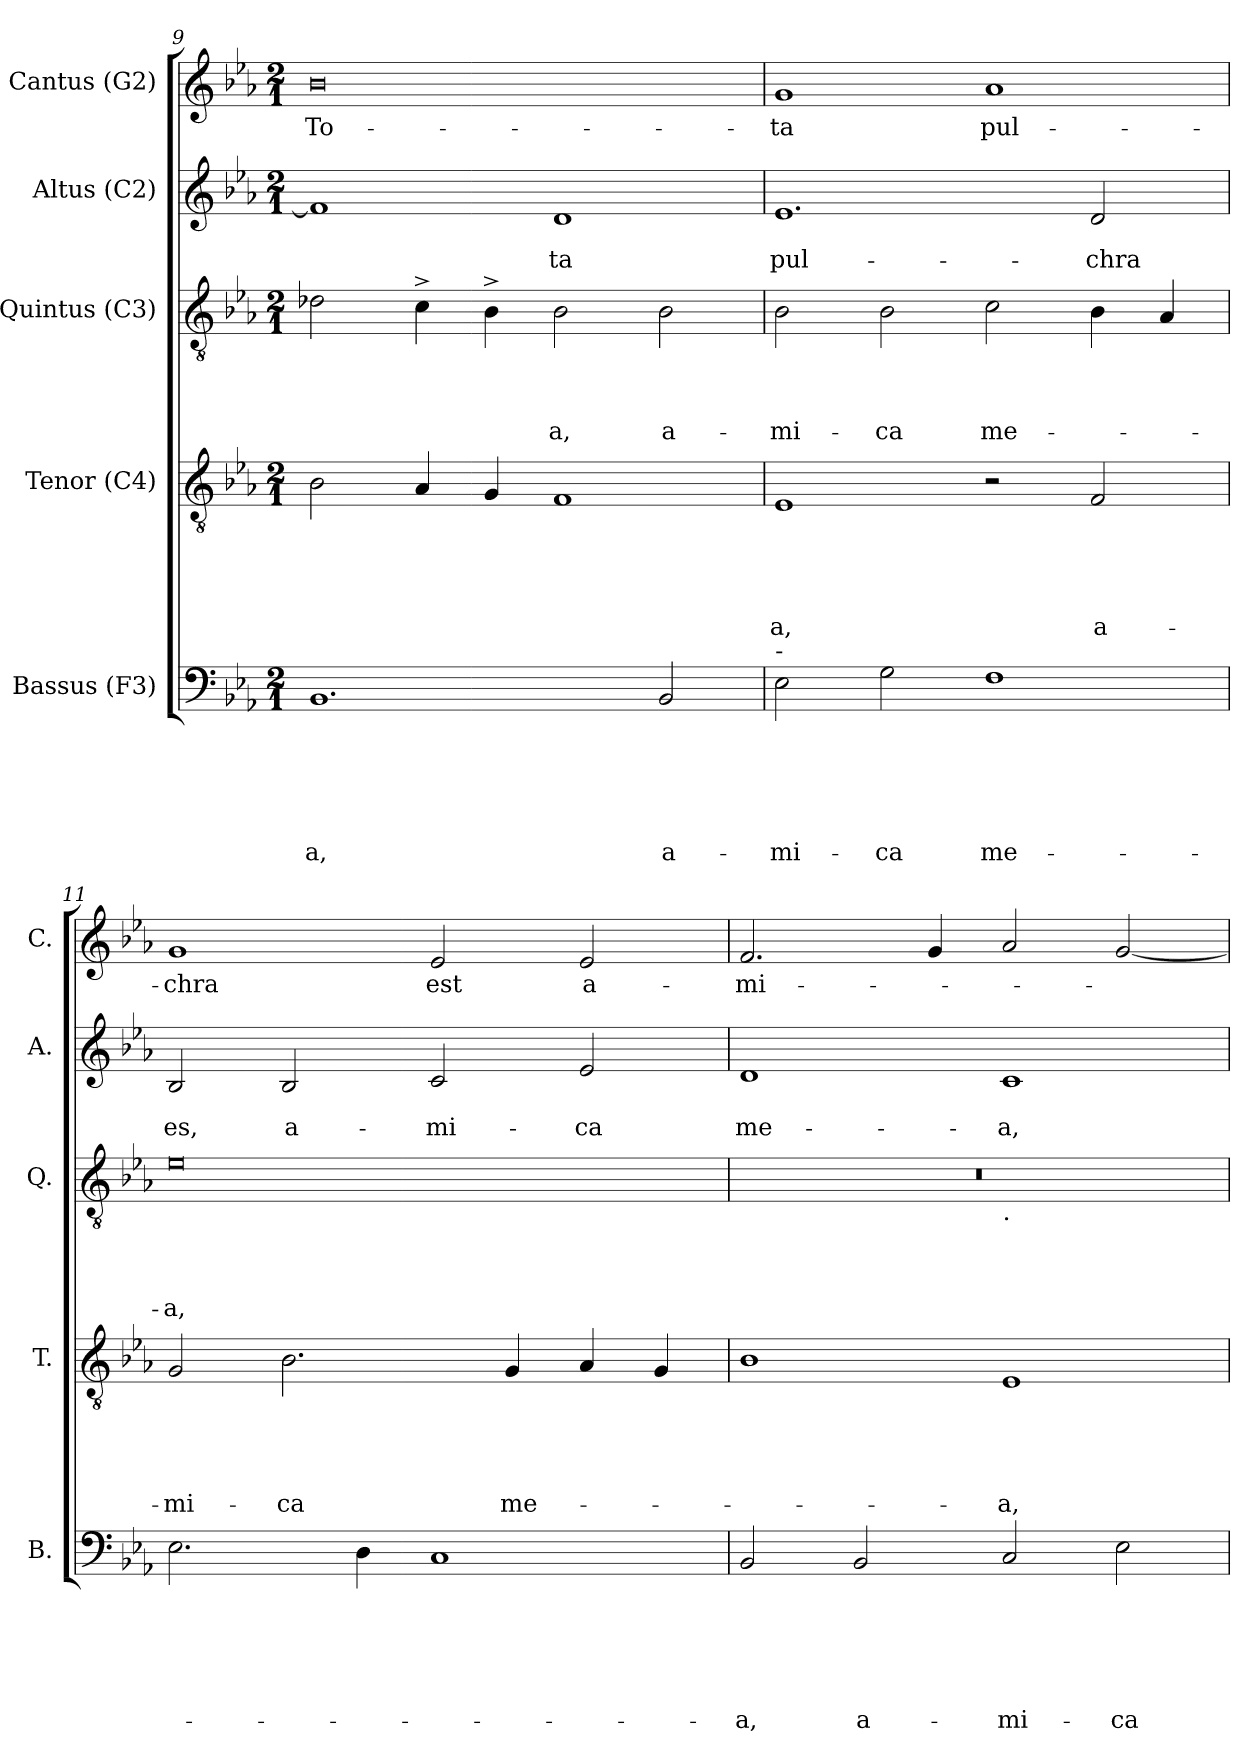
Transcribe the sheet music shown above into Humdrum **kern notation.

**kern	**text	**text	**text	**text	**text	**text	**kern	**text	**text	**text	**text	**text	**kern	**text	**text	**text	**text	**kern	**text	**text	**kern	**text
*part5	*part5	*part5	*part5	*part5	*part5	*part5	*part4	*part4	*part4	*part4	*part4	*part4	*part3	*part3	*part3	*part3	*part3	*part2	*part2	*part2	*part1	*part1
*staff5	*staff5	*staff5	*staff5	*staff5	*staff5	*staff5	*staff4	*staff4	*staff4	*staff4	*staff4	*staff4	*staff3	*staff3	*staff3	*staff3	*staff3	*staff2	*staff2	*staff2	*staff1	*staff1
*I"Bassus (F3)	*	*	*	*	*	*	*I"Tenor (C4)	*	*	*	*	*	*I"Quintus (C3)	*	*	*	*	*I"Altus (C2)	*	*	*I"Cantus (G2)	*
*I'B.	*	*	*	*	*	*	*I'T.	*	*	*	*	*	*I'Q.	*	*	*	*	*I'A.	*	*	*I'C.	*
*clefF4	*	*	*	*	*	*	*clefGv2	*	*	*	*	*	*clefGv2	*	*	*	*	*clefG2	*	*	*clefG2	*
*k[b-e-a-]	*	*	*	*	*	*	*k[b-e-a-]	*	*	*	*	*	*k[b-e-a-]	*	*	*	*	*k[b-e-a-]	*	*	*k[b-e-a-]	*
*E-:	*	*	*	*	*	*	*E-:	*	*	*	*	*	*E-:	*	*	*	*	*E-:	*	*	*E-:	*
*M2/1	*	*	*	*	*	*	*M2/1	*	*	*	*	*	*M2/1	*	*	*	*	*M2/1	*	*	*M2/1	*
=9	=9	=9	=9	=9	=9	=9	=9	=9	=9	=9	=9	=9	=9	=9	=9	=9	=9	=9	=9	=9	=9	=9
!	!	!	!	!	!	!LO:LY:b	!	!	!	!	!	!	!	!	!	!	!	!	!	!	!	!LO:LY:b:rj
1.BB-	.	.	.	.	.	-a,	2B-\	.	.	.	.	.	2d-\	.	.	.	.	1f]	.	.	0b-	To-
.	.	.	.	.	.	.	4A-/	.	.	.	.	.	4c^>\	.	.	.	.	.	.	.	.	.
.	.	.	.	.	.	.	4G/	.	.	.	.	.	4B-^>\	.	.	.	.	.	.	.	.	.
!	!	!	!	!	!	!	!	!	!	!	!	!	!	!	!	!	!LO:LY:b	!	!	!LO:LY:b	!	!
.	.	.	.	.	.	.	1F	.	.	.	.	.	2B-\	.	.	.	-a,	1d	.	-ta	.	.
!	!	!	!	!	!	!LO:LY:b	!	!	!	!	!	!	!	!	!	!	!LO:LY:b	!	!	!	!	!
2BB-/	.	.	.	.	.	a-	.	.	.	.	.	.	2B-\	.	.	.	a-	.	.	.	.	.
!!LO:LB:g=z
=10	=10	=10	=10	=10	=10	=10	=10	=10	=10	=10	=10	=10	=10	=10	=10	=10	=10	=10	=10	=10	=10	=10
!LO:TX:a:t=-	!	!	!	!	!	!	!	!	!	!	!	!	!	!	!	!	!	!	!	!	!	!
!	!	!	!	!	!	!LO:LY:b	!	!	!	!	!	!LO:LY:b	!	!	!	!	!LO:LY:b	!	!	!LO:LY:b	!	!LO:LY:b
2E-\	.	.	.	.	.	-mi-	1E-	.	.	.	.	-a,	2B-\	.	.	.	-mi-	1.e-	.	pul-	1g	-ta
!	!	!	!	!	!	!LO:LY:b	!	!	!	!	!	!	!	!	!	!	!LO:LY:b	!	!	!	!	!
2G\	.	.	.	.	.	-ca	.	.	.	.	.	.	2B-\	.	.	.	-ca	.	.	.	.	.
!	!	!	!	!	!	!LO:LY:b	!	!	!	!	!	!	!	!	!	!	!LO:LY:b	!	!	!	!	!LO:LY:b
1F	.	.	.	.	.	me-	2r	.	.	.	.	.	2c\	.	.	.	me-	.	.	.	1a-	pul-
!	!	!	!	!	!	!	!	!	!	!	!	!LO:LY:b	!	!	!	!	!	!	!	!LO:LY:b	!	!
.	.	.	.	.	.	.	2F/	.	.	.	.	a-	4B-\	.	.	.	.	2d/	.	-chra	.	.
.	.	.	.	.	.	.	.	.	.	.	.	.	4A-/	.	.	.	.	.	.	.	.	.
=11	=11	=11	=11	=11	=11	=11	=11	=11	=11	=11	=11	=11	=11	=11	=11	=11	=11	=11	=11	=11	=11	=11
!	!	!	!	!	!	!	!	!	!	!	!	!LO:LY:b	!	!	!	!	!LO:LY:b:rj	!	!	!LO:LY:b	!	!LO:LY:b
2.E-\	.	.	.	.	.	.	2G/	.	.	.	.	-mi-	0e-	.	.	.	-a,	2B-/	.	es,	1g	-chra
!	!	!	!	!	!	!	!	!	!	!	!	!LO:LY:b	!	!	!	!	!	!	!	!LO:LY:b	!	!
.	.	.	.	.	.	.	2.B-\	.	.	.	.	-ca	.	.	.	.	.	2B-/	.	a-	.	.
4D\	.	.	.	.	.	.	.	.	.	.	.	.	.	.	.	.	.	.	.	.	.	.
!	!	!	!	!	!	!	!	!	!	!	!	!	!	!	!	!	!	!	!	!LO:LY:b	!	!LO:LY:b
1C	.	.	.	.	.	.	.	.	.	.	.	.	.	.	.	.	.	2c/	.	-mi-	2e-/	est
!	!	!	!	!	!	!	!	!	!	!	!	!LO:LY:b	!	!	!	!	!	!	!	!	!	!
.	.	.	.	.	.	.	4G/	.	.	.	.	me-	.	.	.	.	.	.	.	.	.	.
!	!	!	!	!	!	!	!	!	!	!	!	!	!	!	!	!	!	!	!	!LO:LY:b	!	!LO:LY:b
.	.	.	.	.	.	.	4A-/	.	.	.	.	.	.	.	.	.	.	2e-/	.	-ca	2e-/	a-
.	.	.	.	.	.	.	4G/	.	.	.	.	.	.	.	.	.	.	.	.	.	.	.
=12	=12	=12	=12	=12	=12	=12	=12	=12	=12	=12	=12	=12	=12	=12	=12	=12	=12	=12	=12	=12	=12	=12
!	!	!	!	!	!	!LO:LY:b	!	!	!	!	!	!	!	!	!	!	!	!	!	!LO:LY:b	!	!LO:LY:b
*	*	*	*	*	*	*	*	*	*	*	*	*	*^	*	*	*	*	*	*	*	*	*
2BB-/	.	.	.	.	.	-a,	1B-	.	.	.	.	.	0r	1ryy	.	.	.	.	1d	.	me-	2.f/	-mi-
!	!	!	!	!	!	!LO:LY:b	!	!	!	!	!	!	!	!	!	!	!	!	!	!	!	!	!
2BB-/	.	.	.	.	.	a-	.	.	.	.	.	.	.	.	.	.	.	.	.	.	.	.	.
.	.	.	.	.	.	.	.	.	.	.	.	.	.	.	.	.	.	.	.	.	.	4g/	.
!	!	!	!	!	!	!	!	!	!	!	!	!	!	!LO:TX:b:t=.	!	!	!	!	!	!	!	!	!
!	!	!	!	!	!	!LO:LY:b	!	!	!	!	!	!LO:LY:b	!	!	!	!	!	!	!	!	!LO:LY:b	!	!
2C/	.	.	.	.	.	-mi-	1E-	.	.	.	.	-a,	.	1ryy	.	.	.	.	1c	.	-a,	2a-/	.
!	!	!	!	!	!	!LO:LY:b	!	!	!	!	!	!	!	!	!	!	!	!	!	!	!	!	!
2E-\	.	.	.	.	.	-ca	.	.	.	.	.	.	.	.	.	.	.	.	.	.	.	[<2g/	.
*	*	*	*	*	*	*	*	*	*	*	*	*	*v	*v	*	*	*	*	*	*	*	*	*
=	=	=	=	=	=	=	=	=	=	=	=	=	=	=	=	=	=	=	=	=	=	=
*-	*-	*-	*-	*-	*-	*-	*-	*-	*-	*-	*-	*-	*-	*-	*-	*-	*-	*-	*-	*-	*-	*-
